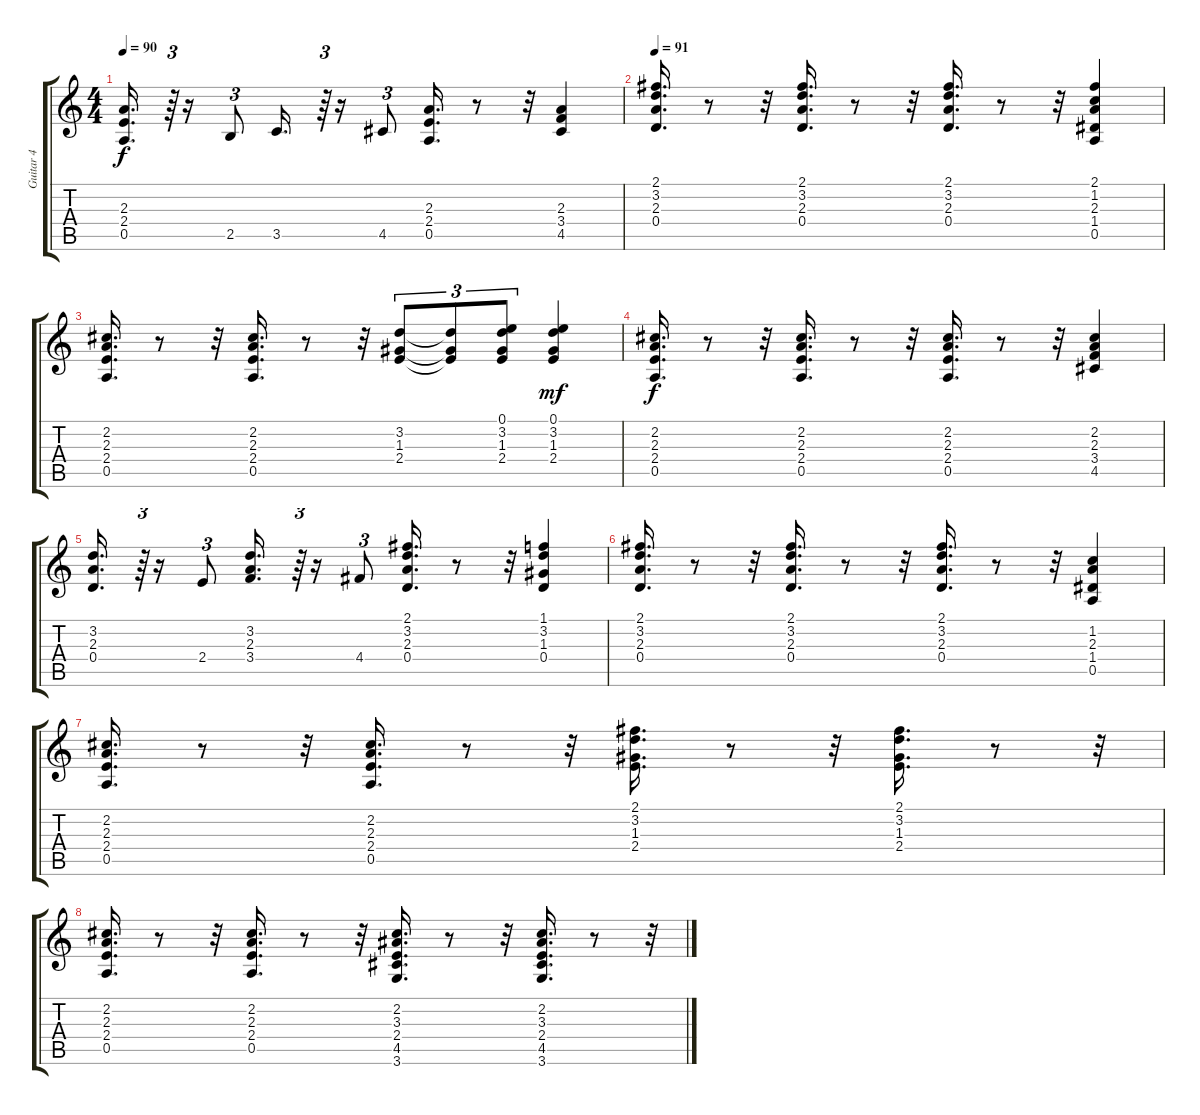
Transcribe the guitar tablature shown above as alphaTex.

\track ("Guitar 4" "Guitar 4") {instrument acousticguitarsteel}
\staff {score tabs}
\tuning (E4 B3 G3 D3 A2 E2) {hide}
\ts (4 4)
\tempo 90
\clef g2
\ks c
(2.3 2.4 0.5).16{d dy f} r.64{tu (3 2)} r.16 2.5.8{tu (3 2)} 3.5.16{d} r.64{tu (3 2)} r.16 4.5.8{tu (3 2)} (2.3 2.4 0.5).16{d} r.8 r.32 (2.3 3.4 4.5).4 |
\tempo 91
(2.1 3.2 2.3 0.4).16{d} r.8 r.32 (2.1 3.2 2.3 0.4).16{d} r.8 r.32 (2.1 3.2 2.3 0.4).16{d} r.8 r.32 (2.1 1.2 2.3 1.4 0.5).4 |
(2.2 2.3 2.4 0.5).16{d} r.8 r.32 (2.2 2.3 2.4 0.5).16{d} r.8 r.32 (3.2 1.3 2.4).8{tu (3 2)} (3.2{t} 1.3{t} 2.4{t}).8{tu (3 2)} (0.1 3.2 1.3 2.4).8{tu (3 2)} (0.1 3.2 1.3 2.4).4{dy mf} |
(2.2 2.3 2.4 0.5).16{d dy f} r.8 r.32 (2.2 2.3 2.4 0.5).16{d} r.8 r.32 (2.2 2.3 2.4 0.5).16{d} r.8 r.32 (2.2 2.3 3.4 4.5).4 |
(3.2 2.3 0.4).16{d} r.64{tu (3 2)} r.16 2.4.8{tu (3 2)} (3.2 2.3 3.4).16{d} r.64{tu (3 2)} r.16 4.4.8{tu (3 2)} (2.1 3.2 2.3 0.4).16{d} r.8 r.32 (1.1 3.2 1.3 0.4).4 |
(2.1 3.2 2.3 0.4).16{d} r.8 r.32 (2.1 3.2 2.3 0.4).16{d} r.8 r.32 (2.1 3.2 2.3 0.4).16{d} r.8 r.32 (1.2 2.3 1.4 0.5).4 |
(2.2 2.3 2.4 0.5).16{d} r.8 r.32 (2.2 2.3 2.4 0.5).16{d} r.8 r.32 (2.1 3.2 1.3 2.4).16{d} r.8 r.32 (2.1 3.2 1.3 2.4).16{d} r.8 r.32 |
(2.2 2.3 2.4 0.5).16{d} r.8 r.32 (2.2 2.3 2.4 0.5).16{d} r.8 r.32 (2.2 3.3 2.4 4.5 3.6).16{d} r.8 r.32 (2.2 3.3 2.4 4.5 3.6).16{d} r.8 r.32
